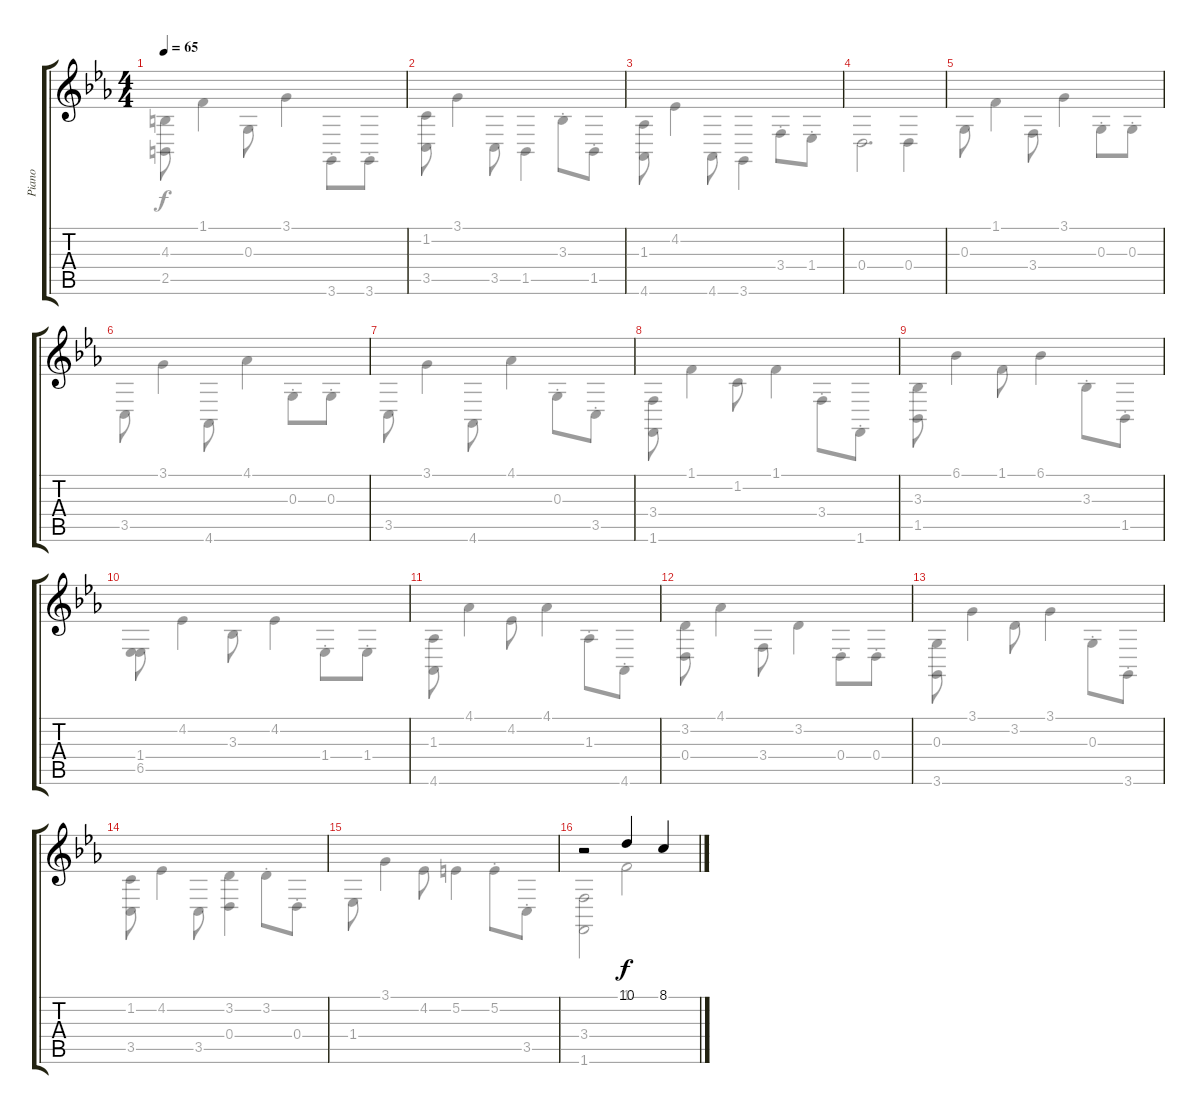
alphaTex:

\track ("Piano" "Piano") {instrument acousticgrandpiano}
\staff {score tabs}
\tuning (E4 B3 G3 D3 A2 E2) {hide}
\voice
\ts (4 4)
\tempo 65
\clef g2
\ks cminor
|
|
|
|
|
|
|
|
|
|
|
|
|
|
|
r.2 10.1.4 8.1.4
\voice
\clef g2
\ottava regular
\simile none
\ks cminor
(4.3 2.5).8{dy f} 1.1.4 0.3.8 3.1.4 3.6{st}.8 3.6{st}.8 |
(1.2 3.5).8 3.1.4 3.5.8 1.5.4 3.3{st}.8 1.5{st}.8 |
(1.3 4.6).8 4.2.4 4.6.8 3.6.4 3.4{st}.8 1.4{st}.8 |
0.4.2{d} 0.4.4 |
0.3.8 1.1.4 3.4.8 3.1.4 0.3{st}.8 0.3{st}.8 |
3.5.8 3.1.4 4.6.8 4.1.4 0.3{st}.8 0.3{st}.8 |
3.5.8 3.1.4 4.6.8 4.1.4 0.3{st}.8 3.5{st}.8 |
(3.4 1.6).8 1.1.4 1.2.8 1.1.4 3.4{st}.8 1.6{st}.8 |
(3.3 1.5).8 6.1.4 1.1.8 6.1.4 3.3{st}.8 1.5{st}.8 |
(1.4 6.5).8 4.2.4 3.3.8 4.2.4 1.4{st}.8 1.4{st}.8 |
(1.3 4.6).8 4.1.4 4.2.8 4.1.4 1.3{st}.8 4.6{st}.8 |
(3.2 0.4).8 4.1.4 3.4.8 3.2.4 0.4{st}.8 0.4{st}.8 |
(0.3 3.6).8 3.1.4 3.2.8 3.1.4 0.3{st}.8 3.6{st}.8 |
(1.2 3.5).8 4.2.4 3.5.8 (3.2 0.4).4 3.2{st}.8 0.4{st}.8 |
1.4.8 3.1.4 4.2.8 5.2.4 5.2{st}.8 3.5{st}.8 |
(3.4 1.6).2 1.1.2
